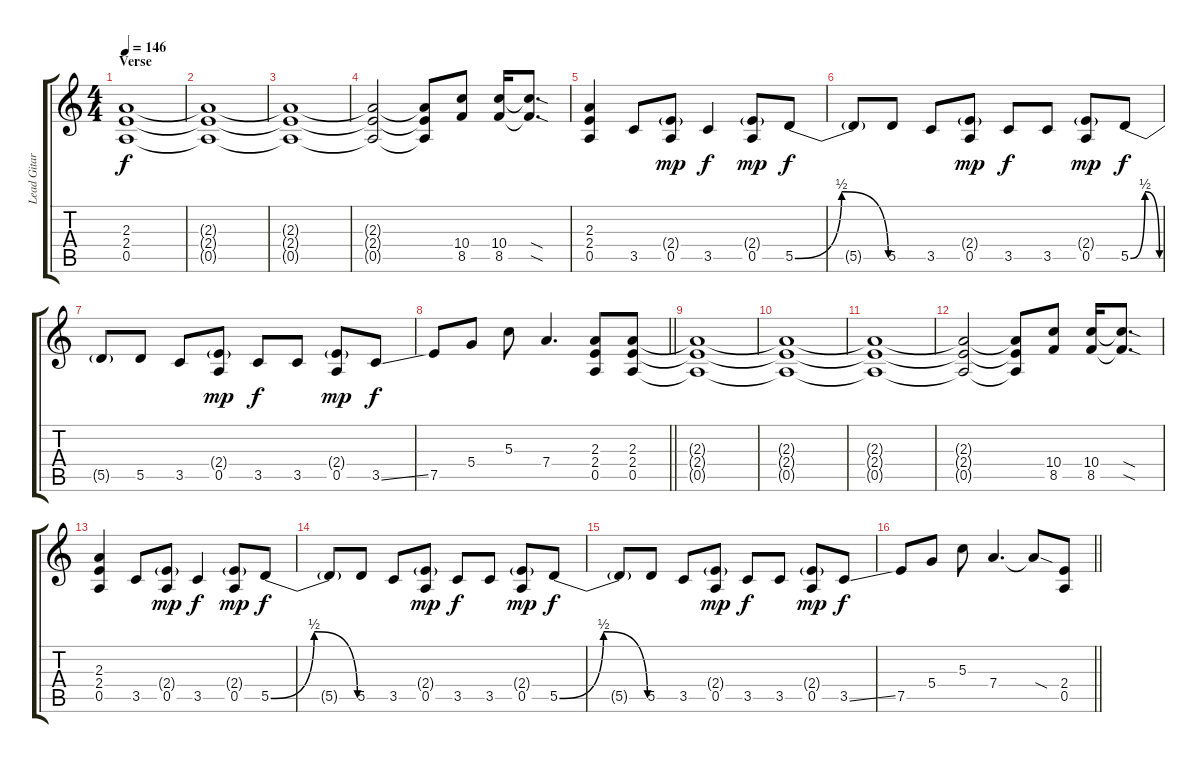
\track ("Lead Gitara" "Lead Gitar") {instrument overdrivenguitar}
\staff {score tabs}
\tuning (E4 B3 G3 D3 A2 E2) {hide}
\ts (4 4)
\section ("" "Verse")
\tempo 146
\clef g2
\ks c
(2.3{t} 2.4{t} 0.5{t}).1{dy f volume 4} |
(2.3{t} 2.4{t} 0.5{t}).1 |
(2.3{t} 2.4{t} 0.5{t}).1 |
(2.3{t} 2.4{t} 0.5{t}).2 (2.3{t} 2.4{t} 0.5{t}).8 (10.4 8.5).8{volume 12} (10.4 8.5).16 (10.4{sod t} 8.5{sod t}).8{d} |
(2.3 2.4 0.5).4 3.5.8 (2.4{g} 0.5).8{dy mp} 3.5.4{dy f} (2.4{g} 0.5).8{dy mp} 5.5{be (bendrelease 0 0 15 2 45 2 60 0)}.8{dy f} |
5.5{t}.8 5.5.8 3.5.8 (2.4{g} 0.5).8{dy mp} 3.5.8{dy f} 3.5.8 (2.4{g} 0.5).8{dy mp} 5.5{be (bendrelease 0 0 15 2 45 2 60 0)}.8{dy f} |
5.5{t}.8 5.5.8 3.5.8 (2.4{g} 0.5).8{dy mp} 3.5.8{dy f} 3.5.8 (2.4{g} 0.5).8{dy mp} 3.5{ss}.8{dy f} |
\barLineRight lightlight
7.5.8 5.4.8 5.3.8 7.4.4{d} (2.3 2.4 0.5).8 (2.3 2.4 0.5).8 |
(2.3{t} 2.4{t} 0.5{t}).1{volume 4} |
(2.3{t} 2.4{t} 0.5{t}).1 |
(2.3{t} 2.4{t} 0.5{t}).1 |
(2.3{t} 2.4{t} 0.5{t}).2 (2.3{t} 2.4{t} 0.5{t}).8 (10.4 8.5).8{volume 12} (10.4 8.5).16 (10.4{sod t} 8.5{sod t}).8{d} |
(2.3 2.4 0.5).4 3.5.8 (2.4{g} 0.5).8{dy mp} 3.5.4{dy f} (2.4{g} 0.5).8{dy mp} 5.5{be (bendrelease 0 0 15 2 45 2 60 0)}.8{dy f} |
5.5{t}.8 5.5.8 3.5.8 (2.4{g} 0.5).8{dy mp} 3.5.8{dy f} 3.5.8 (2.4{g} 0.5).8{dy mp} 5.5{be (bendrelease 0 0 15 2 45 2 60 0)}.8{dy f} |
5.5{t}.8 5.5.8 3.5.8 (2.4{g} 0.5).8{dy mp} 3.5.8{dy f} 3.5.8 (2.4{g} 0.5).8{dy mp} 3.5{ss}.8{dy f} |
\barLineRight lightlight
7.5.8 5.4.8 5.3.8 7.4.4{d} 7.4{sod t}.8 (2.4 0.5).8
